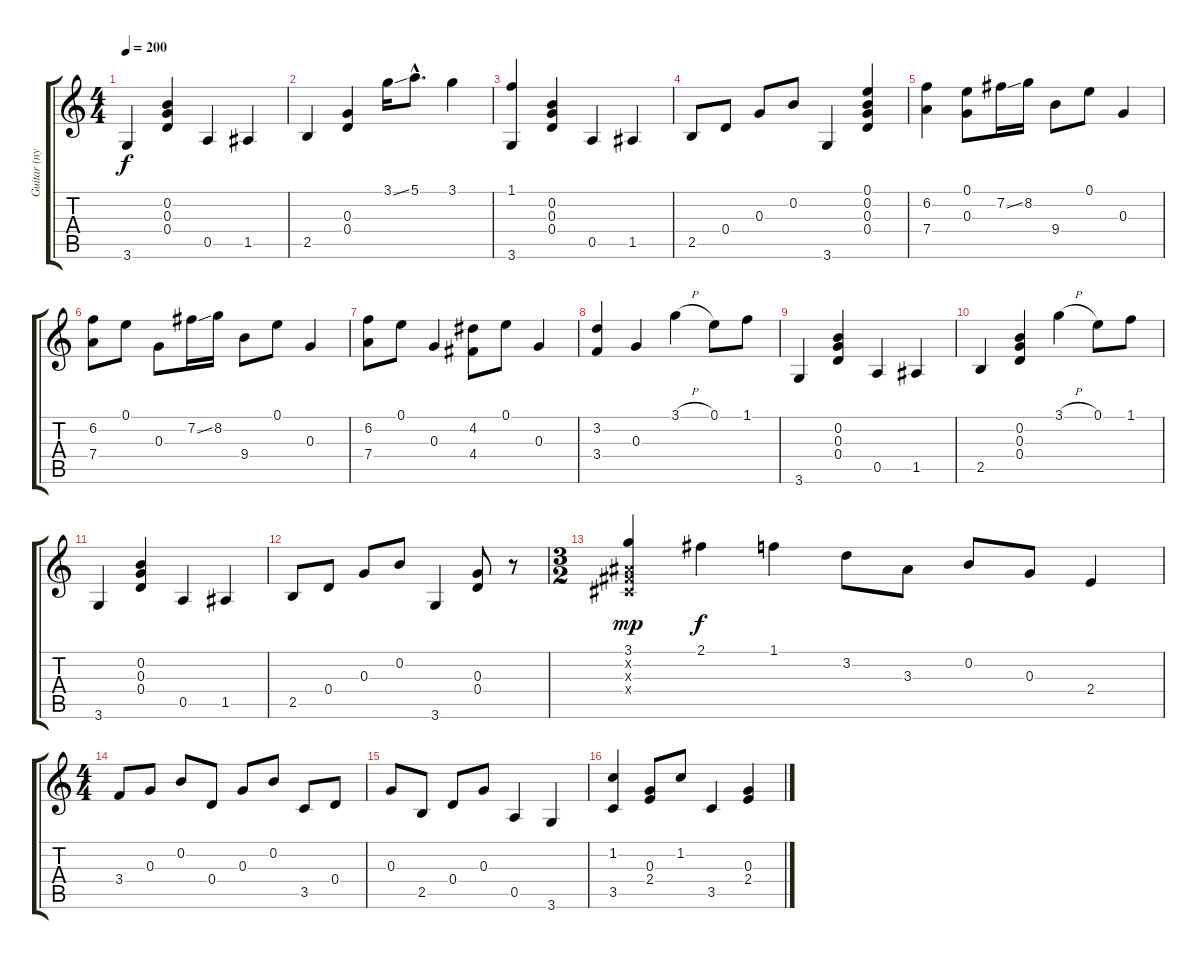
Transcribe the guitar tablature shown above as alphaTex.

\track ("Guitar (nylon)" "Guitar (ny") {instrument acousticguitarnylon}
\staff {score tabs}
\tuning (E4 B3 G3 D3 A2 E2) {hide}
\ts (4 4)
\tempo 200
\clef g2
\ks c
3.6.4{dy f} (0.2 0.3 0.4).4 0.5.4 1.5.4 |
2.5.4 (0.3 0.4).4 3.1{ss}.16 5.1{hac}.8{d} 3.1.4 |
(1.1 3.6).4 (0.2 0.3 0.4).4 0.5.4 1.5.4 |
2.5.8 0.4.8 0.3.8 0.2.8 3.6.4 (0.1 0.2 0.3 0.4).4 |
(6.2 7.4).4 (0.1 0.3).8 7.2{ss}.16 8.2.16 9.4.8 0.1.8 0.3.4 |
(6.2 7.4).8 0.1.8 0.3.8 7.2{ss}.16 8.2.16 9.4.8 0.1.8 0.3.4 |
(6.2 7.4).8 0.1.8 0.3.4 (4.2 4.4).8 0.1.8 0.3.4 |
(3.2 3.4).4 0.3.4 3.1{h}.4 0.1.8 1.1.8 |
3.6.4 (0.2 0.3 0.4).4 0.5.4 1.5.4 |
2.5.4 (0.2 0.3 0.4).4 3.1{h}.4 0.1.8 1.1.8 |
3.6.4 (0.2 0.3 0.4).4 0.5.4 1.5.4 |
2.5.8 0.4.8 0.3.8 0.2.8 3.6.4 (0.3 0.4).8 r.8 |
\ts (3 2)
(3.1 -1.2{x} -1.3{x} -1.4{x}).4{dy mp} 2.1.4{dy f} 1.1.4 3.2.8 3.3.8 0.2.8 0.3.8 2.4.4 |
\ts (4 4)
3.4.8 0.3.8 0.2.8 0.4.8 0.3.8 0.2.8 3.5.8 0.4.8 |
0.3.8 2.5.8 0.4.8 0.3.8 0.5.4 3.6.4 |
(1.2 3.5).4 (0.3 2.4).8 1.2.8 3.5.4 (0.3 2.4).4
